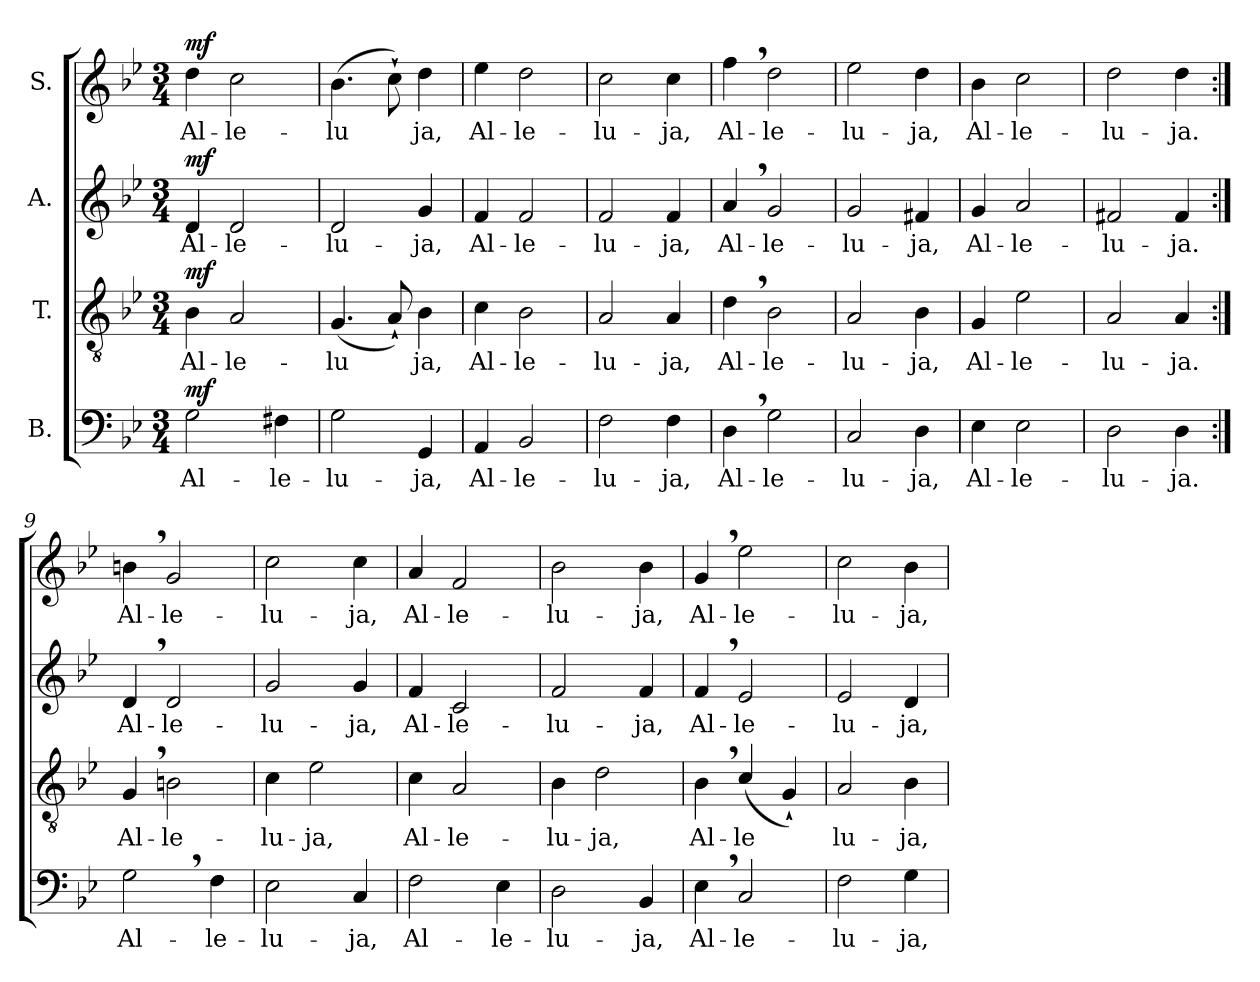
**kern	**text	**dynam	**kern	**text	**dynam	**kern	**text	**dynam	**kern	**text	**dynam
*part4	*part4	*part4	*part3	*part3	*part3	*part2	*part2	*part2	*part1	*part1	*part1
*staff4	*staff4	*staff4	*staff3	*staff3	*staff3	*staff2	*staff2	*staff2	*staff1	*staff1	*staff1
*I"B.	*	*	*I"T.	*	*	*I"A.	*	*	*I"S.	*	*
!!LO:PB:g=z
*stria5	*	*	*stria5	*	*	*stria5	*	*	*stria5	*	*
*clefF4	*	*	*clefGv2	*	*	*clefG2	*	*	*clefG2	*	*
*k[b-e-]	*	*	*k[b-e-]	*	*	*k[b-e-]	*	*	*k[b-e-]	*	*
*B-:	*	*	*B-:	*	*	*B-:	*	*	*B-:	*	*
*M3/4	*	*	*M3/4	*	*	*M3/4	*	*	*M3/4	*	*
*MM180	*	*	*MM180	*	*	*MM180	*	*	*MM180	*	*
=1	=1	=1	=1	=1	=1	=1	=1	=1	=1	=1	=1
!	!LO:LY:b	!LO:DY:b	!	!LO:LY:b	!LO:DY:b	!	!LO:LY:b	!LO:DY:b	!	!LO:LY:b	!LO:DY:b
2G\	Al-	mf	4B-\	Al-	mf	4d/	Al-	mf	4dd\	Al-	mf
!	!	!	!	!LO:LY:b	!	!	!LO:LY:b	!	!	!LO:LY:b	!
.	.	.	2A/	-le-	.	2d/	-le-	.	2cc\	-le-	.
!	!LO:LY:b	!	!	!	!	!	!	!	!	!	!
4F#X\	-le-	.	.	.	.	.	.	.	.	.	.
=2	=2	=2	=2	=2	=2	=2	=2	=2	=2	=2	=2
!	!LO:LY:b	!	!	!LO:LY:b	!	!	!LO:LY:b	!	!	!LO:LY:b	!
2G\	-lu-	.	(>4.G/	-lu-	.	2d/	-lu-	.	(>4.b-\	-lu-	.
!	!	!	!	!LO:LY:b	!	!	!	!	!	!LO:LY:b	!
.	.	.	8A`</)	-	.	.	.	.	8cc`>\)	-	.
!	!LO:LY:b	!	!	!LO:LY:b	!	!	!LO:LY:b	!	!	!LO:LY:b	!
4GG/	-ja,	.	4B-\	ja,	.	4g/	-ja,	.	4dd\	ja,	.
=3	=3	=3	=3	=3	=3	=3	=3	=3	=3	=3	=3
!	!LO:LY:b	!	!	!LO:LY:b	!	!	!LO:LY:b	!	!	!LO:LY:b	!
4AA/	Al-	.	4c\	Al-	.	4f/	Al-	.	4ee-\	Al-	.
!	!LO:LY:b	!	!	!LO:LY:b	!	!	!LO:LY:b	!	!	!LO:LY:b	!
2BB-/	-le-	.	2B-\	-le-	.	2f/	-le-	.	2dd\	-le-	.
=4	=4	=4	=4	=4	=4	=4	=4	=4	=4	=4	=4
!	!LO:LY:b	!	!	!LO:LY:b	!	!	!LO:LY:b	!	!	!LO:LY:b	!
2F\	-lu-	.	2A/	-lu-	.	2f/	-lu-	.	2cc\	-lu-	.
!	!LO:LY:b	!	!	!LO:LY:b	!	!	!LO:LY:b	!	!	!LO:LY:b	!
4F\	-ja,	.	4A/	-ja,	.	4f/	-ja,	.	4cc\	-ja,	.
=5	=5	=5	=5	=5	=5	=5	=5	=5	=5	=5	=5
!	!LO:LY:b	!	!	!LO:LY:b	!	!	!LO:LY:b	!	!	!LO:LY:b	!
4D,>\	Al-	.	4d,>\	Al-	.	4a,</	Al-	.	4ff,>\	Al-	.
!	!LO:LY:b	!	!	!LO:LY:b	!	!	!LO:LY:b	!	!	!LO:LY:b	!
2G\	-le-	.	2B-\	-le-	.	2g/	-le-	.	2dd\	-le-	.
=6	=6	=6	=6	=6	=6	=6	=6	=6	=6	=6	=6
!	!LO:LY:b	!	!	!LO:LY:b	!	!	!LO:LY:b	!	!	!LO:LY:b	!
2C/	-lu-	.	2A/	-lu-	.	2g/	-lu-	.	2ee-\	-lu-	.
!	!LO:LY:b	!	!	!LO:LY:b	!	!	!LO:LY:b	!	!	!LO:LY:b	!
4D\	-ja,	.	4B-\	-ja,	.	4f#X/	-ja,	.	4dd\	-ja,	.
=7	=7	=7	=7	=7	=7	=7	=7	=7	=7	=7	=7
!	!LO:LY:b	!	!	!LO:LY:b	!	!	!LO:LY:b	!	!	!LO:LY:b	!
4E-\	Al-	.	4G/	Al-	.	4g/	Al-	.	4b-\	Al-	.
!	!LO:LY:b	!	!	!LO:LY:b	!	!	!LO:LY:b	!	!	!LO:LY:b	!
2E-\	-le-	.	2e-\	-le-	.	2a/	-le-	.	2cc\	-le-	.
=8	=8	=8	=8	=8	=8	=8	=8	=8	=8	=8	=8
!	!LO:LY:b	!	!	!LO:LY:b	!	!	!LO:LY:b	!	!	!LO:LY:b	!
2D\	-lu-	.	2A/	-lu-	.	2f#X/	-lu-	.	2dd\	-lu-	.
!	!LO:LY:b	!	!	!LO:LY:b	!	!	!LO:LY:b	!	!	!LO:LY:b	!
4D\	-ja.	.	4A/	-ja.	.	4f#/	-ja.	.	4dd\	-ja.	.
!!LO:LB:g=z
=9:|!	=9:|!	=9:|!	=9:|!	=9:|!	=9:|!	=9:|!	=9:|!	=9:|!	=9:|!	=9:|!	=9:|!
!	!LO:LY:b	!	!	!LO:LY:b	!	!	!LO:LY:b	!	!	!LO:LY:b	!
2G,>\	Al-	.	4G,</	Al-	.	4d,</	Al-	.	4bn,>\	Al-	.
!	!	!	!	!LO:LY:b	!	!	!LO:LY:b	!	!	!LO:LY:b	!
.	.	.	2Bn\	-le-	.	2d/	-le-	.	2g/	-le-	.
!	!LO:LY:b	!	!	!	!	!	!	!	!	!	!
4F\	-le-	.	.	.	.	.	.	.	.	.	.
=10	=10	=10	=10	=10	=10	=10	=10	=10	=10	=10	=10
!	!LO:LY:b	!	!	!LO:LY:b	!	!	!LO:LY:b	!	!	!LO:LY:b	!
2E-\	-lu-	.	4c\	-lu-	.	2g/	-lu-	.	2cc\	-lu-	.
!	!	!	!	!LO:LY:b	!	!	!	!	!	!	!
.	.	.	2e-\	-ja,	.	.	.	.	.	.	.
!	!LO:LY:b	!	!	!	!	!	!LO:LY:b	!	!	!LO:LY:b	!
4C/	-ja,	.	.	.	.	4g/	-ja,	.	4cc\	-ja,	.
=11	=11	=11	=11	=11	=11	=11	=11	=11	=11	=11	=11
!	!LO:LY:b	!	!	!LO:LY:b	!	!	!LO:LY:b	!	!	!LO:LY:b	!
2F\	Al-	.	4c\	Al-	.	4f/	Al-	.	4a/	Al-	.
!	!	!	!	!LO:LY:b	!	!	!LO:LY:b	!	!	!LO:LY:b	!
.	.	.	2A/	-le-	.	2c/	-le-	.	2f/	-le-	.
!	!LO:LY:b	!	!	!	!	!	!	!	!	!	!
4E-\	-le-	.	.	.	.	.	.	.	.	.	.
=12	=12	=12	=12	=12	=12	=12	=12	=12	=12	=12	=12
!	!LO:LY:b	!	!	!LO:LY:b	!	!	!LO:LY:b	!	!	!LO:LY:b	!
2D\	-lu-	.	4B-\	-lu-	.	2f/	-lu-	.	2b-\	-lu-	.
!	!	!	!	!LO:LY:b	!	!	!	!	!	!	!
.	.	.	2d\	-ja,	.	.	.	.	.	.	.
!	!LO:LY:b	!	!	!	!	!	!LO:LY:b	!	!	!LO:LY:b	!
4BB-/	-ja,	.	.	.	.	4f/	-ja,	.	4b-\	-ja,	.
=13	=13	=13	=13	=13	=13	=13	=13	=13	=13	=13	=13
!	!LO:LY:b	!	!	!LO:LY:b	!	!	!LO:LY:b	!	!	!LO:LY:b	!
4E-,>\	Al-	.	4B-,>\	Al-	.	4f,</	Al-	.	4g,</	Al-	.
!	!LO:LY:b	!	!	!LO:LY:b	!	!	!LO:LY:b	!	!	!LO:LY:b	!
2C/	-le-	.	(>4c/	-le-	.	2e-/	-le-	.	2ee-\	-le-	.
!	!	!	!	!LO:LY:b	!	!	!	!	!	!	!
.	.	.	4G`</)	--	.	.	.	.	.	.	.
=14	=14	=14	=14	=14	=14	=14	=14	=14	=14	=14	=14
!	!LO:LY:b	!	!	!LO:LY:b	!	!	!LO:LY:b	!	!	!LO:LY:b	!
2F\	-lu-	.	2A/	-lu-	.	2e-/	-lu-	.	2cc\	-lu-	.
!	!LO:LY:b	!	!	!LO:LY:b	!	!	!LO:LY:b	!	!	!LO:LY:b	!
4G\	-ja,	.	4B-\	-ja,	.	4d/	-ja,	.	4b-\	-ja,	.
=	=	=	=	=	=	=	=	=	=	=	=
*-	*-	*-	*-	*-	*-	*-	*-	*-	*-	*-	*-
